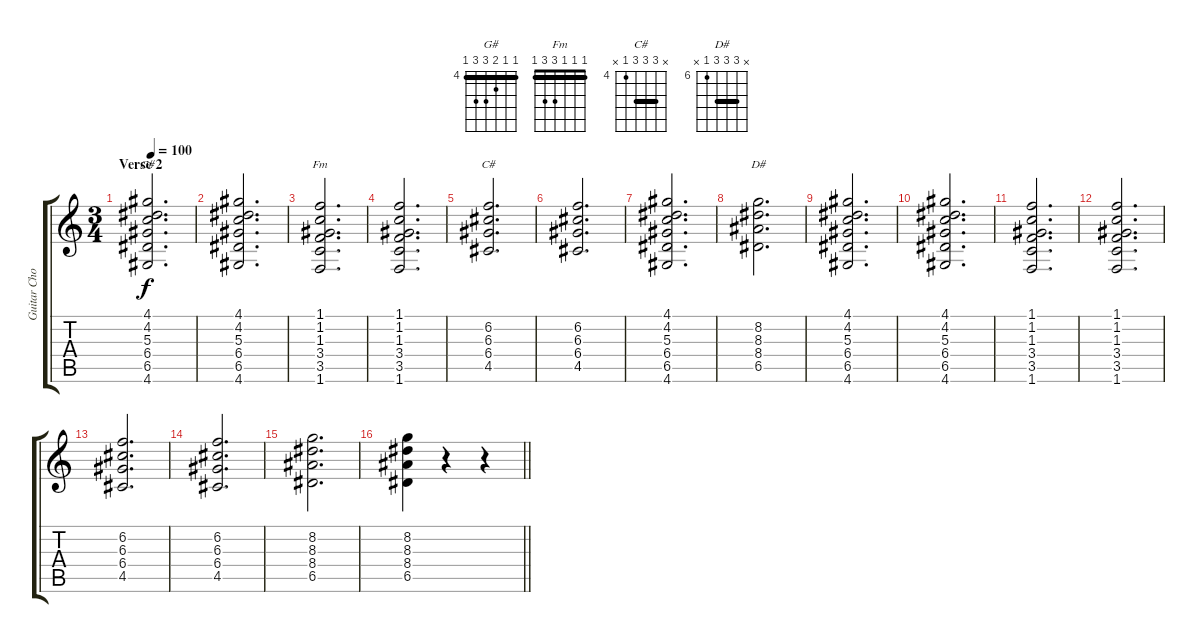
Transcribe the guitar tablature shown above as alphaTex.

\track ("Guitar Chords" "Guitar Cho") {instrument acousticguitarsteel}
\staff {score tabs}
\tuning (E4 B3 G3 D3 A2 E2) {hide}
\chord ("G#" 4 4 5 6 6 4) {firstfret 4 barre 4}
\chord ("Fm" 1 1 1 3 3 1) {barre 1}
\chord ("C#" x 6 6 6 4 x) {firstfret 4 barre 6}
\chord ("D#" x 8 8 8 6 x) {firstfret 6 barre 8}
\ts (3 4)
\section ("" "Verse 2")
\tempo 100
\clef g2
\ks c
(4.1 4.2 5.3 6.4 6.5 4.6).2{d ch "G#" dy f} |
(4.1 4.2 5.3 6.4 6.5 4.6).2{d} |
(1.1 1.2 1.3 3.4 3.5 1.6).2{d ch "Fm"} |
(1.1 1.2 1.3 3.4 3.5 1.6).2{d} |
(6.2 6.3 6.4 4.5).2{d ch "C#"} |
(6.2 6.3 6.4 4.5).2{d} |
(4.1 4.2 5.3 6.4 6.5 4.6).2{d} |
(8.2 8.3 8.4 6.5).2{d ch "D#"} |
(4.1 4.2 5.3 6.4 6.5 4.6).2{d} |
(4.1 4.2 5.3 6.4 6.5 4.6).2{d} |
(1.1 1.2 1.3 3.4 3.5 1.6).2{d} |
(1.1 1.2 1.3 3.4 3.5 1.6).2{d} |
(6.2 6.3 6.4 4.5).2{d} |
(6.2 6.3 6.4 4.5).2{d} |
(8.2 8.3 8.4 6.5).2{d} |
\barLineRight lightlight
(8.2 8.3 8.4 6.5).4 r.4 r.4
